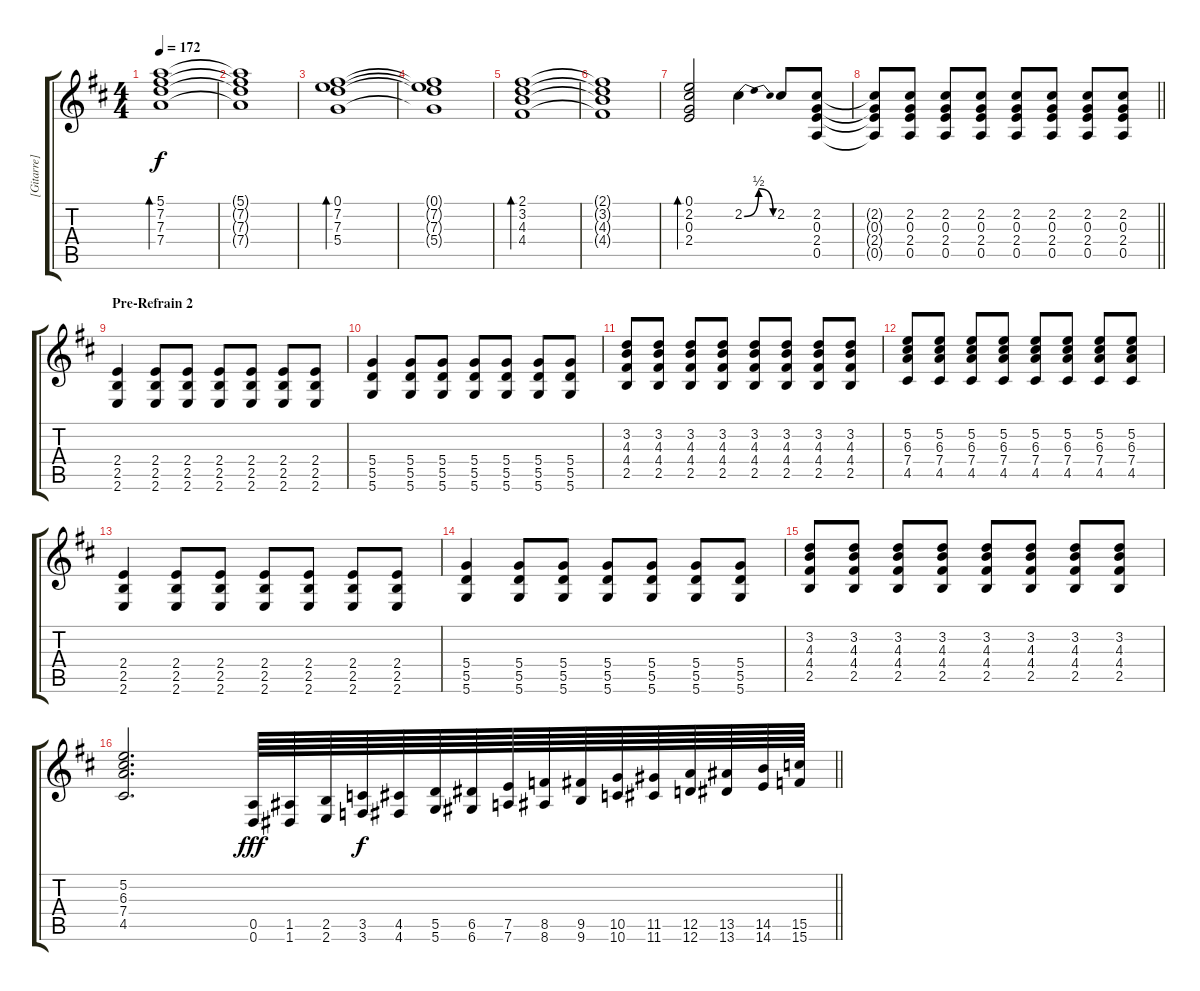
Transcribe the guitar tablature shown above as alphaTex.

\track ("[Gitarre]" "[Gitarre]") {instrument overdrivenguitar}
\staff {score tabs}
\tuning (E4 B3 G3 D3 A2 D2) {hide}
\ts (4 4)
\tempo 172
\clef g2
\ks d
(5.1 7.2 7.3 7.4).1{bd 240 dy f} |
(5.1{t} 7.2{t} 7.3{t} 7.4{t}).1 |
(0.1 7.2 7.3 5.4).1{bd 240} |
(0.1{t} 7.2{t} 7.3{t} 5.4{t}).1 |
(2.1 3.2 4.3 4.4).1{bd 240} |
(2.1{t} 3.2{t} 4.3{t} 4.4{t}).1 |
(0.1 2.2 0.3 2.4).2{bd 240} 2.2{be (bendrelease 0 0 30 2 30 2 60 0)}.4 2.2.8 (2.2 0.3 2.4 0.5).8 |
\barLineRight lightlight
(2.2{t} 0.3{t} 2.4{t} 0.5{t}).8 (2.2 0.3 2.4 0.5).8 (2.2 0.3 2.4 0.5).8 (2.2 0.3 2.4 0.5).8 (2.2 0.3 2.4 0.5).8 (2.2 0.3 2.4 0.5).8 (2.2 0.3 2.4 0.5).8 (2.2 0.3 2.4 0.5).8 |
\section ("" "Pre-Refrain 2")
(2.4 2.5 2.6).4{volume 12 instrument distortionguitar} (2.4 2.5 2.6).8 (2.4 2.5 2.6).8 (2.4 2.5 2.6).8 (2.4 2.5 2.6).8 (2.4 2.5 2.6).8 (2.4 2.5 2.6).8 |
(5.4 5.5 5.6).4 (5.4 5.5 5.6).8 (5.4 5.5 5.6).8 (5.4 5.5 5.6).8 (5.4 5.5 5.6).8 (5.4 5.5 5.6).8 (5.4 5.5 5.6).8 |
(3.2 4.3 4.4 2.5).8 (3.2 4.3 4.4 2.5).8 (3.2 4.3 4.4 2.5).8 (3.2 4.3 4.4 2.5).8 (3.2 4.3 4.4 2.5).8 (3.2 4.3 4.4 2.5).8 (3.2 4.3 4.4 2.5).8 (3.2 4.3 4.4 2.5).8 |
(5.2 6.3 7.4 4.5).8 (5.2 6.3 7.4 4.5).8 (5.2 6.3 7.4 4.5).8 (5.2 6.3 7.4 4.5).8 (5.2 6.3 7.4 4.5).8 (5.2 6.3 7.4 4.5).8 (5.2 6.3 7.4 4.5).8 (5.2 6.3 7.4 4.5).8 |
(2.4 2.5 2.6).4 (2.4 2.5 2.6).8 (2.4 2.5 2.6).8 (2.4 2.5 2.6).8 (2.4 2.5 2.6).8 (2.4 2.5 2.6).8 (2.4 2.5 2.6).8 |
(5.4 5.5 5.6).4 (5.4 5.5 5.6).8 (5.4 5.5 5.6).8 (5.4 5.5 5.6).8 (5.4 5.5 5.6).8 (5.4 5.5 5.6).8 (5.4 5.5 5.6).8 |
(3.2 4.3 4.4 2.5).8 (3.2 4.3 4.4 2.5).8 (3.2 4.3 4.4 2.5).8 (3.2 4.3 4.4 2.5).8 (3.2 4.3 4.4 2.5).8 (3.2 4.3 4.4 2.5).8 (3.2 4.3 4.4 2.5).8 (3.2 4.3 4.4 2.5).8 |
\barLineRight lightlight
(5.2 6.3 7.4 4.5).2{d} (0.5 0.6).64{dy fff instrument overdrivenguitar} (1.5 1.6).64 (2.5 2.6).64 (3.5 3.6).64{dy f} (4.5 4.6).64 (5.5 5.6).64 (6.5 6.6).64 (7.5 7.6).64 (8.5 8.6).64 (9.5 9.6).64 (10.5 10.6).64 (11.5 11.6).64 (12.5 12.6).64 (13.5 13.6).64 (14.5 14.6).64 (15.5 15.6).64
